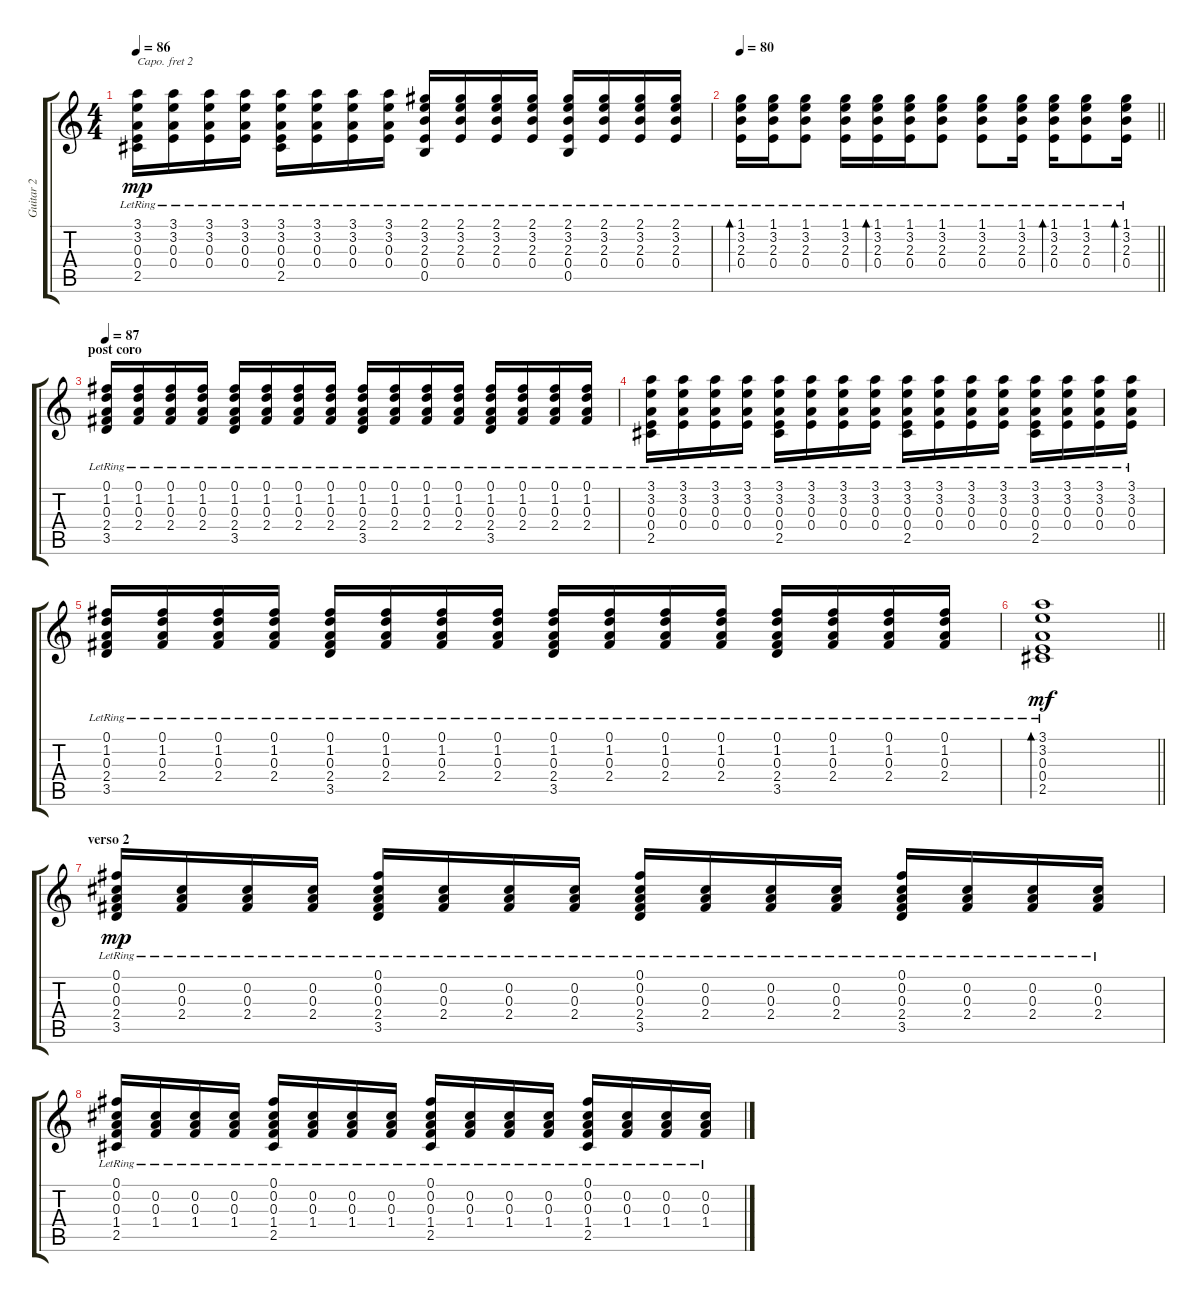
\track ("Guitar 2" "Guitar 2") {instrument acousticguitarsteel}
\staff {score tabs}
\capo 2
\tuning (E4 B3 G3 D3 A2 E2) {hide}
\ts (4 4)
\tempo 86
\clef g2
\ks c
(3.1{lr} 3.2{lr} 0.3{lr} 0.4{lr} 2.5{lr}).16{dy mp} (3.1{lr} 3.2{lr} 0.3{lr} 0.4{lr}).16 (3.1{lr} 3.2{lr} 0.3{lr} 0.4{lr}).16 (3.1{lr} 3.2{lr} 0.3{lr} 0.4{lr}).16 (3.1{lr} 3.2{lr} 0.3{lr} 0.4{lr} 2.5{lr}).16 (3.1{lr} 3.2{lr} 0.3{lr} 0.4{lr}).16 (3.1{lr} 3.2{lr} 0.3{lr} 0.4{lr}).16 (3.1{lr} 3.2{lr} 0.3{lr} 0.4{lr}).16 (2.1{lr} 3.2{lr} 2.3{lr} 0.4{lr} 0.5{lr}).16 (2.1{lr} 3.2{lr} 2.3{lr} 0.4{lr}).16 (2.1{lr} 3.2{lr} 2.3{lr} 0.4{lr}).16 (2.1{lr} 3.2{lr} 2.3{lr} 0.4{lr}).16 (2.1{lr} 3.2{lr} 2.3{lr} 0.4{lr} 0.5{lr}).16 (2.1{lr} 3.2{lr} 2.3{lr} 0.4{lr}).16 (2.1{lr} 3.2{lr} 2.3{lr} 0.4{lr}).16 (2.1{lr} 3.2{lr} 2.3{lr} 0.4{lr}).16 |
\tempo 80
\barLineRight lightlight
(1.1{lr} 3.2{lr} 2.3{lr} 0.4{lr}).16{bd 120} (1.1{lr} 3.2{lr} 2.3{lr} 0.4{lr}).16 (1.1{lr} 3.2{lr} 2.3{lr} 0.4{lr}).8 (1.1{lr} 3.2{lr} 2.3{lr} 0.4{lr}).16 (1.1{lr} 3.2{lr} 2.3{lr} 0.4{lr}).16{bd 120} (1.1{lr} 3.2{lr} 2.3{lr} 0.4{lr}).16 (1.1{lr} 3.2{lr} 2.3{lr} 0.4{lr}).8 (1.1{lr} 3.2{lr} 2.3{lr} 0.4{lr}).8 (1.1{lr} 3.2{lr} 2.3{lr} 0.4{lr}).16 (1.1{lr} 3.2{lr} 2.3{lr} 0.4{lr}).16{bd 120} (1.1{lr} 3.2{lr} 2.3{lr} 0.4{lr}).8 (1.1{lr} 3.2{lr} 2.3{lr} 0.4{lr}).16{bd 120} |
\section ("" "post coro")
\tempo 87
(0.1{lr} 1.2{lr} 0.3{lr} 2.4{lr} 3.5{lr}).16 (0.1{lr} 1.2{lr} 0.3{lr} 2.4{lr}).16 (0.1{lr} 1.2{lr} 0.3{lr} 2.4{lr}).16 (0.1{lr} 1.2{lr} 0.3{lr} 2.4{lr}).16 (0.1{lr} 1.2{lr} 0.3{lr} 2.4{lr} 3.5{lr}).16 (0.1{lr} 1.2{lr} 0.3{lr} 2.4{lr}).16 (0.1{lr} 1.2{lr} 0.3{lr} 2.4{lr}).16 (0.1{lr} 1.2{lr} 0.3{lr} 2.4{lr}).16 (0.1{lr} 1.2{lr} 0.3{lr} 2.4{lr} 3.5{lr}).16 (0.1{lr} 1.2{lr} 0.3{lr} 2.4{lr}).16 (0.1{lr} 1.2{lr} 0.3{lr} 2.4{lr}).16 (0.1{lr} 1.2{lr} 0.3{lr} 2.4{lr}).16 (0.1{lr} 1.2{lr} 0.3{lr} 2.4{lr} 3.5{lr}).16 (0.1{lr} 1.2{lr} 0.3{lr} 2.4{lr}).16 (0.1{lr} 1.2{lr} 0.3{lr} 2.4{lr}).16 (0.1{lr} 1.2{lr} 0.3{lr} 2.4{lr}).16 |
(3.1{lr} 3.2{lr} 0.3{lr} 0.4{lr} 2.5{lr}).16 (3.1{lr} 3.2{lr} 0.3{lr} 0.4{lr}).16 (3.1{lr} 3.2{lr} 0.3{lr} 0.4{lr}).16 (3.1{lr} 3.2{lr} 0.3{lr} 0.4{lr}).16 (3.1{lr} 3.2{lr} 0.3{lr} 0.4{lr} 2.5{lr}).16 (3.1{lr} 3.2{lr} 0.3{lr} 0.4{lr}).16 (3.1{lr} 3.2{lr} 0.3{lr} 0.4{lr}).16 (3.1{lr} 3.2{lr} 0.3{lr} 0.4{lr}).16 (3.1{lr} 3.2{lr} 0.3{lr} 0.4{lr} 2.5{lr}).16 (3.1{lr} 3.2{lr} 0.3{lr} 0.4{lr}).16 (3.1{lr} 3.2{lr} 0.3{lr} 0.4{lr}).16 (3.1{lr} 3.2{lr} 0.3{lr} 0.4{lr}).16 (3.1{lr} 3.2{lr} 0.3{lr} 0.4{lr} 2.5{lr}).16 (3.1{lr} 3.2{lr} 0.3{lr} 0.4{lr}).16 (3.1{lr} 3.2{lr} 0.3{lr} 0.4{lr}).16 (3.1{lr} 3.2{lr} 0.3{lr} 0.4{lr}).16 |
(0.1{lr} 1.2{lr} 0.3{lr} 2.4{lr} 3.5{lr}).16 (0.1{lr} 1.2{lr} 0.3{lr} 2.4{lr}).16 (0.1{lr} 1.2{lr} 0.3{lr} 2.4{lr}).16 (0.1{lr} 1.2{lr} 0.3{lr} 2.4{lr}).16 (0.1{lr} 1.2{lr} 0.3{lr} 2.4{lr} 3.5{lr}).16 (0.1{lr} 1.2{lr} 0.3{lr} 2.4{lr}).16 (0.1{lr} 1.2{lr} 0.3{lr} 2.4{lr}).16 (0.1{lr} 1.2{lr} 0.3{lr} 2.4{lr}).16 (0.1{lr} 1.2{lr} 0.3{lr} 2.4{lr} 3.5{lr}).16 (0.1{lr} 1.2{lr} 0.3{lr} 2.4{lr}).16 (0.1{lr} 1.2{lr} 0.3{lr} 2.4{lr}).16 (0.1{lr} 1.2{lr} 0.3{lr} 2.4{lr}).16 (0.1{lr} 1.2{lr} 0.3{lr} 2.4{lr} 3.5{lr}).16 (0.1{lr} 1.2{lr} 0.3{lr} 2.4{lr}).16 (0.1{lr} 1.2{lr} 0.3{lr} 2.4{lr}).16 (0.1{lr} 1.2{lr} 0.3{lr} 2.4{lr}).16 |
\barLineRight lightlight
(3.1{lr} 3.2{lr} 0.3{lr} 0.4{lr} 2.5{lr}).1{bd 120 dy mf} |
\section ("" "verso 2")
(0.1{lr} 0.2{lr} 0.3{lr} 2.4{lr} 3.5{lr}).16{dy mp} (0.2{lr} 0.3{lr} 2.4{lr}).16 (0.2{lr} 0.3{lr} 2.4{lr}).16 (0.2{lr} 0.3{lr} 2.4{lr}).16 (0.1{lr} 0.2{lr} 0.3{lr} 2.4{lr} 3.5{lr}).16 (0.2{lr} 0.3{lr} 2.4{lr}).16 (0.2{lr} 0.3{lr} 2.4{lr}).16 (0.2{lr} 0.3{lr} 2.4{lr}).16 (0.1{lr} 0.2{lr} 0.3{lr} 2.4{lr} 3.5{lr}).16 (0.2{lr} 0.3{lr} 2.4{lr}).16 (0.2{lr} 0.3{lr} 2.4{lr}).16 (0.2{lr} 0.3{lr} 2.4{lr}).16 (0.1{lr} 0.2{lr} 0.3{lr} 2.4{lr} 3.5{lr}).16 (0.2{lr} 0.3{lr} 2.4{lr}).16 (0.2{lr} 0.3{lr} 2.4{lr}).16 (0.2{lr} 0.3{lr} 2.4{lr}).16 |
(0.1{lr} 0.2{lr} 0.3{lr} 1.4{lr} 2.5{lr}).16 (0.2{lr} 0.3{lr} 1.4{lr}).16 (0.2{lr} 0.3{lr} 1.4{lr}).16 (0.2{lr} 0.3{lr} 1.4{lr}).16 (0.1{lr} 0.2{lr} 0.3{lr} 1.4{lr} 2.5{lr}).16 (0.2{lr} 0.3{lr} 1.4{lr}).16 (0.2{lr} 0.3{lr} 1.4{lr}).16 (0.2{lr} 0.3{lr} 1.4{lr}).16 (0.1{lr} 0.2{lr} 0.3{lr} 1.4{lr} 2.5{lr}).16 (0.2{lr} 0.3{lr} 1.4{lr}).16 (0.2{lr} 0.3{lr} 1.4{lr}).16 (0.2{lr} 0.3{lr} 1.4{lr}).16 (0.1{lr} 0.2{lr} 0.3{lr} 1.4{lr} 2.5{lr}).16 (0.2{lr} 0.3{lr} 1.4{lr}).16 (0.2{lr} 0.3{lr} 1.4{lr}).16 (0.2{lr} 0.3{lr} 1.4{lr}).16
